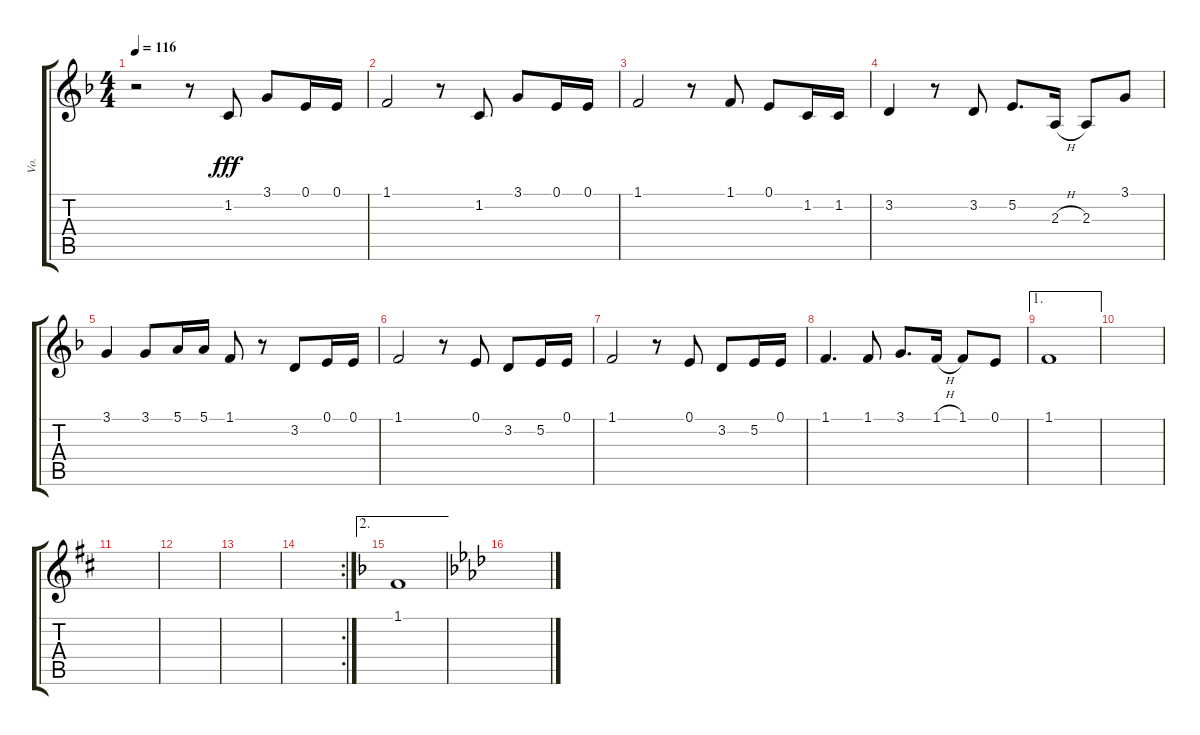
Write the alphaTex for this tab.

\track ("Vo." "Vo.") {instrument reedorgan}
\staff {score tabs}
\tuning (E4 B3 G3 D3 A2 E2) {hide}
\ts (4 4)
\tempo 116
\clef g2
\ks f
r.2{dy fff} r.8 1.2.8 3.1.8 0.1.16 0.1.16 |
1.1.2 r.8 1.2.8 3.1.8 0.1.16 0.1.16 |
1.1.2 r.8 1.1.8 0.1.8 1.2.16 1.2.16 |
3.2.4 r.8 3.2.8 5.2.8{d} 2.3{h}.16 2.3.8 3.1.8 |
3.1.4 3.1.8 5.1.16 5.1.16 1.1.8 r.8 3.2.8 0.1.16 0.1.16 |
1.1.2 r.8 0.1.8 3.2.8 5.2.16 0.1.16 |
1.1.2 r.8 0.1.8 3.2.8 5.2.16 0.1.16 |
1.1.4{d} 1.1.8 3.1.8{d} 1.1{h}.16 1.1.8 0.1.8 |
\ae 1
1.1.1 |
|
\ks d
|
|
|
\rc 2
|
\ae 2
\ks f
1.1.1 |
\ks ab
